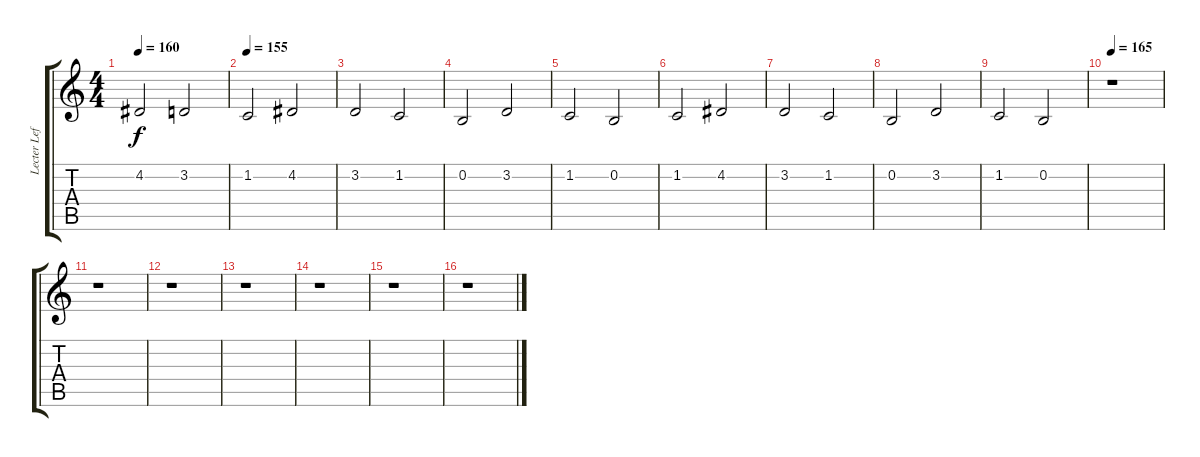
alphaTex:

\track ("Lecter Left" "Lecter Lef") {instrument pad4choir}
\staff {score tabs}
\tuning (E4 B3 G3 D3 A2 E2) {hide}
\ts (4 4)
\tempo 160
\clef g2
\ks c
4.2.2{dy f} 3.2.2 |
\tempo 155
1.2.2 4.2.2 |
3.2.2 1.2.2 |
0.2.2 3.2.2 |
1.2.2 0.2.2 |
1.2.2 4.2.2 |
3.2.2 1.2.2 |
0.2.2 3.2.2 |
1.2.2 0.2.2 |
\tempo 165
r.1 |
r.1 |
r.1 |
r.1 |
r.1 |
r.1 |
r.1
